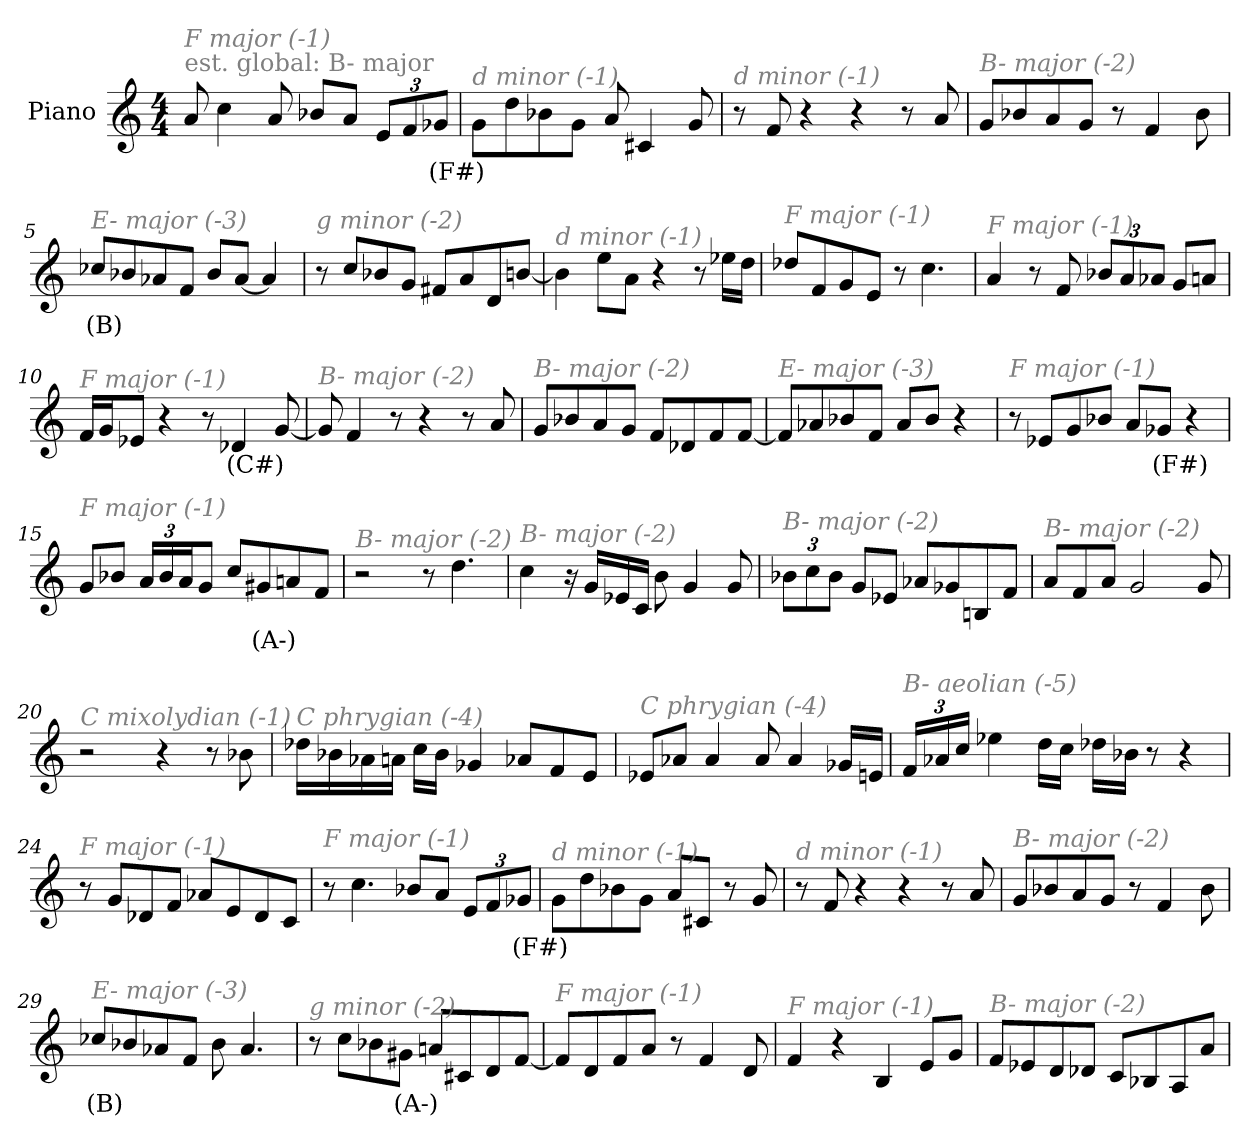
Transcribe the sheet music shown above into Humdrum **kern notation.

**kern	**text
*part1	*part1
*staff1	*staff1
*I"Piano	*
*I'Pno	*
*clefG2	*
*k[]	*
*M4/4	*
*MM208	*
=1	=1
!LO:TX:a:color=#808080:t=est. global&colon; B- major	!
!LO:TX:i:color=#808080:t=F major (-1)	!
8a/	.
4cc\	.
8a/	.
8b-X/L	.
8a/J	.
*Xbrackettup	*
12e/L	.
12f/	.
12g-Xi/J	(F#)
=2	=2
!LO:TX:i:color=#808080:t=d minor (-1)	!
8g\L	.
8dd\	.
8b-X\	.
8g\J	.
8a/	.
4c#X/	.
8g/	.
=3	=3
!LO:TX:i:color=#808080:t=d minor (-1)	!
8r	.
8f/	.
4r	.
4r	.
8r	.
8a/	.
=4	=4
!LO:TX:i:color=#808080:t=B- major (-2)	!
8g/L	.
8b-X/	.
8a/	.
8g/J	.
8r	.
4f/	.
8b-\	.
!!LO:LB:g=z
=5	=5
!LO:TX:i:color=#808080:t=E- major (-3)	!
8cc-Xi/L	(B)
8b-X/	.
8a-X/	.
8f/J	.
8b-/L	.
[8a-/J	.
4a-/]	.
=6	=6
!LO:TX:i:color=#808080:t=g minor (-2)	!
8r	.
8cc/L	.
8b-X/	.
8g/J	.
8f#X/L	.
8a/	.
8d/	.
[8bn/J	.
=7	=7
!LO:TX:i:color=#808080:t=d minor (-1)	!
4b\]	.
8ee\L	.
8a\J	.
4r	.
8r	.
16ee-X\LL	.
16dd\JJ	.
=8	=8
!LO:TX:i:color=#808080:t=F major (-1)	!
8dd-X/L	.
8f/	.
8g/	.
8e/J	.
8r	.
4.cc\	.
!!LO:LB:g=z
=9	=9
!LO:TX:i:color=#808080:t=F major (-1)	!
4a/	.
8r	.
8f/	.
12b-X/L	.
12a/	.
12a-X/J	.
8g/L	.
8an/J	.
=10	=10
!LO:TX:i:color=#808080:t=F major (-1)	!
16f/LL	.
16g/J	.
8e-X/J	.
4r	.
8r	.
4d-Xi/	(C#)
[8g/	.
=11	=11
!LO:TX:i:color=#808080:t=B- major (-2)	!
8g/]	.
4f/	.
8r	.
4r	.
8r	.
8a/	.
=12	=12
!LO:TX:i:color=#808080:t=B- major (-2)	!
8g/L	.
8b-X/	.
8a/	.
8g/J	.
8f/L	.
8d-X/	.
8f/	.
[8f/J	.
!!LO:LB:g=z
=13	=13
!LO:TX:i:color=#808080:t=E- major (-3)	!
8f/L]	.
8a-X/	.
8b-X/	.
8f/J	.
8a-/L	.
8b-/J	.
4r	.
=14	=14
!LO:TX:i:color=#808080:t=F major (-1)	!
8r	.
8e-X/L	.
8g/	.
8b-X/J	.
8a/L	.
8g-Xi/J	(F#)
4r	.
=15	=15
!LO:TX:i:color=#808080:t=F major (-1)	!
8g/L	.
8b-X/J	.
24a/LL	.
24b-/	.
24a/J	.
8g/J	.
8cc/L	.
8g#Xi/	(A-)
8an/	.
8f/J	.
=16	=16
!LO:TX:i:color=#808080:t=B- major (-2)	!
2r	.
8r	.
4.dd\	.
!!LO:LB:g=z
=17	=17
!LO:TX:i:color=#808080:t=B- major (-2)	!
4cc\	.
16r	.
16g/LL	.
16e-X/	.
16c/JJ	.
8b\	.
4g/	.
8g/	.
=18	=18
!LO:TX:i:color=#808080:t=B- major (-2)	!
12b-X\L	.
12cc\	.
12b-\J	.
8g/L	.
8e-X/J	.
8a-X/L	.
8g-X/	.
8Bn/	.
8f/J	.
=19	=19
!LO:TX:i:color=#808080:t=B- major (-2)	!
8a/L	.
8f/	.
8a/J	.
2g/	.
8g/	.
=20	=20
!LO:TX:i:color=#808080:t=C mixolydian (-1)	!
2r	.
4r	.
8r	.
8b-X\	.
!!LO:LB:g=z
=21	=21
!LO:TX:i:color=#808080:t=C phrygian (-4)	!
16dd-X\LL	.
16b-X\	.
16a-X\	.
16an\JJ	.
16cc\LL	.
16b-\JJ	.
4g-X/	.
8a-X/L	.
8f/	.
8e/J	.
=22	=22
!LO:TX:i:color=#808080:t=C phrygian (-4)	!
8e-X/L	.
8a-X/J	.
4a-/	.
8a-/	.
4a-/	.
16g-X/LL	.
16en/JJ	.
=23	=23
!LO:TX:i:color=#808080:t=B- aeolian (-5)	!
24f/LL	.
24a-X/	.
24cc/JJ	.
4ee-X\	.
16dd\LL	.
16cc\JJ	.
16dd-X\LL	.
16b-X\JJ	.
8r	.
4r	.
!!LO:LB:g=z
=24	=24
!LO:TX:i:color=#808080:t=F major (-1)	!
8r	.
8g/L	.
8d-X/	.
8f/J	.
8a-X/L	.
8e/	.
8d-/	.
8c/J	.
=25	=25
!LO:TX:i:color=#808080:t=F major (-1)	!
8r	.
4.cc\	.
8b-X/L	.
8a/J	.
12e/L	.
12f/	.
12g-Xi/J	(F#)
=26	=26
!LO:TX:i:color=#808080:t=d minor (-1)	!
8g\L	.
8dd\	.
8b-X\	.
8g\J	.
8a/L	.
8c#X/J	.
8r	.
8g/	.
=27	=27
!LO:TX:i:color=#808080:t=d minor (-1)	!
8r	.
8f/	.
4r	.
4r	.
8r	.
8a/	.
!!LO:LB:g=z
=28	=28
!LO:TX:i:color=#808080:t=B- major (-2)	!
8g/L	.
8b-X/	.
8a/	.
8g/J	.
8r	.
4f/	.
8b-\	.
=29	=29
!LO:TX:i:color=#808080:t=E- major (-3)	!
8cc-Xi/L	(B)
8b-X/	.
8a-X/	.
8f/J	.
8b-\	.
4.a-/	.
=30	=30
!LO:TX:i:color=#808080:t=g minor (-2)	!
8r	.
8cc\L	.
8b-X\	.
8g#Xi\J	(A-)
8an/L	.
8c#X/	.
8d/	.
[8f/J	.
=31	=31
!LO:TX:i:color=#808080:t=F major (-1)	!
8f/L]	.
8d/	.
8f/	.
8a/J	.
8r	.
4f/	.
8d/	.
=32	=32
!LO:TX:i:color=#808080:t=F major (-1)	!
4f/	.
4r	.
4B/	.
8e/L	.
8g/J	.
!!LO:LB:g=z
=33	=33
!LO:TX:i:color=#808080:t=B- major (-2)	!
8f/L	.
8e-X/	.
8d/	.
8d-X/J	.
8c/L	.
8B-X/	.
8A/	.
8a/J	.
=	=
*-	*-
